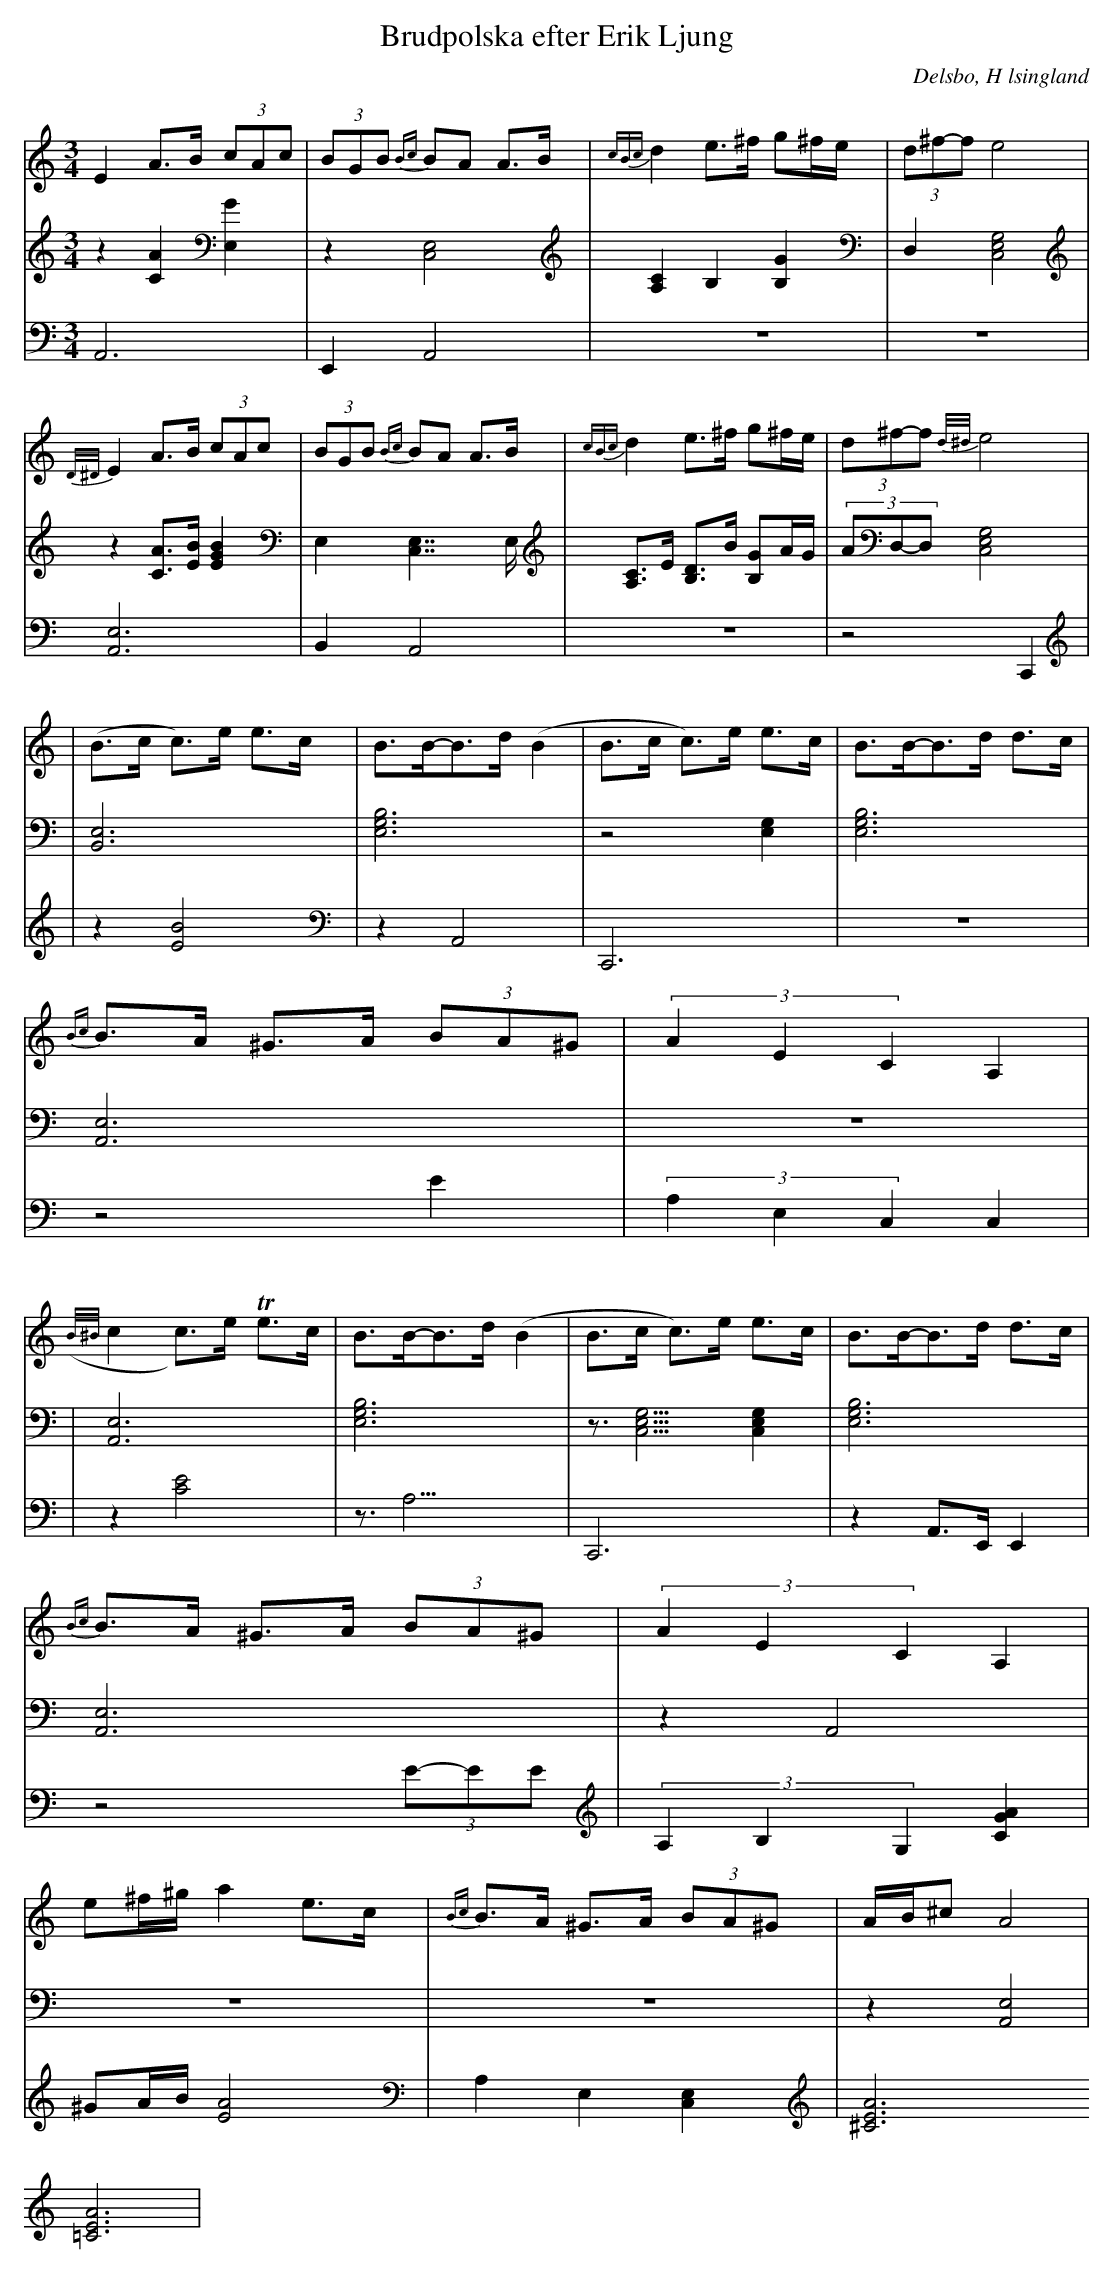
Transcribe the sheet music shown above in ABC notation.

X:1
T: Brudpolska efter Erik Ljung
Q: 105
O: Delsbo, H lsingland
M: 3/4
L: 1/8
K: Am
V:1
V:2
V:3 =Merge
V:1
E2 A>B (3cAc| (3BGB {Bc}BA A>B|{cBc}d2 e>^f g^f/e/|(3d^f-f e4 |
{D/^D/}E2 A>B (3cAc| (3BGB {Bc}BA A>B|{cBc}d2 e>^f g^f/e/|(3d^f-f {d/^d/}e4 |
|(B>c c)>e e>c|B>B-B>d (B2|B>c c)>e e>c|B>B-B>d d>c|
{Bc}B>A ^G>A (3BA^G|(3A2E2C2 A,2|
({B/^B/}c2 c)>e Te>c|B>B-B>d (B2|B>c c)>e e>c|B>B-B>d d>c|
{Bc}B>A ^G>A (3BA^G|(3A2E2C2 A,2|
e^f/^g/ a2 e>c|{Bc}B>A ^G>A (3BA^G|A/B/^c A4|
V:2
z2 [A2C2] [E,2G2]|z2 [C,4E,4]|[A,2C2] B,2 [B,2G2]|D,2 [E,4G,4C,4]|
z2 [AC]>[BE] [B2E2G2]|E,2 [C,7/2E,7/2]E,/|[A,C]>E [B,D]>B [B,G]A/G/|(3AD,-D, [E,4G,4C,4]|
|[B,,6E,6]|[E,6G,6B,6]|z4[G,2E,2]|[E,6G,6B,6]|
[A,,6E,6]|z6|
|[A,,6E,6]|[E,6G,6B,6]|z3/2[E,5/2G,5/2C,5/2] [E,2G,2C,2]|[E,6G,6B,6]|
[A,,6E,6]|z2 A,,4|
z6|z6|z2 [A,,4E,4]|
V:3
A,,6|E,,2 A,,4|z6|z6|
[A,,6E,6]|B,,2 A,,4|z6|z4  C,,2|
|z2 [B4E4]|z2 A,,4|C,,6|z6|
z4 E2|(3A,2E,2C,2 [C,2]|
|z2 [C4E4]|z3<A,3|C,,6|z2 A,,>E,, E,,2|
z4 (3E-EE|(3A,2B,2G,2 [G2A2C2]|
^GA/B/ [A4E4]|A,2 E,2 [C,2E,2]|[A6^C6E6] [A6=C6E6]|
